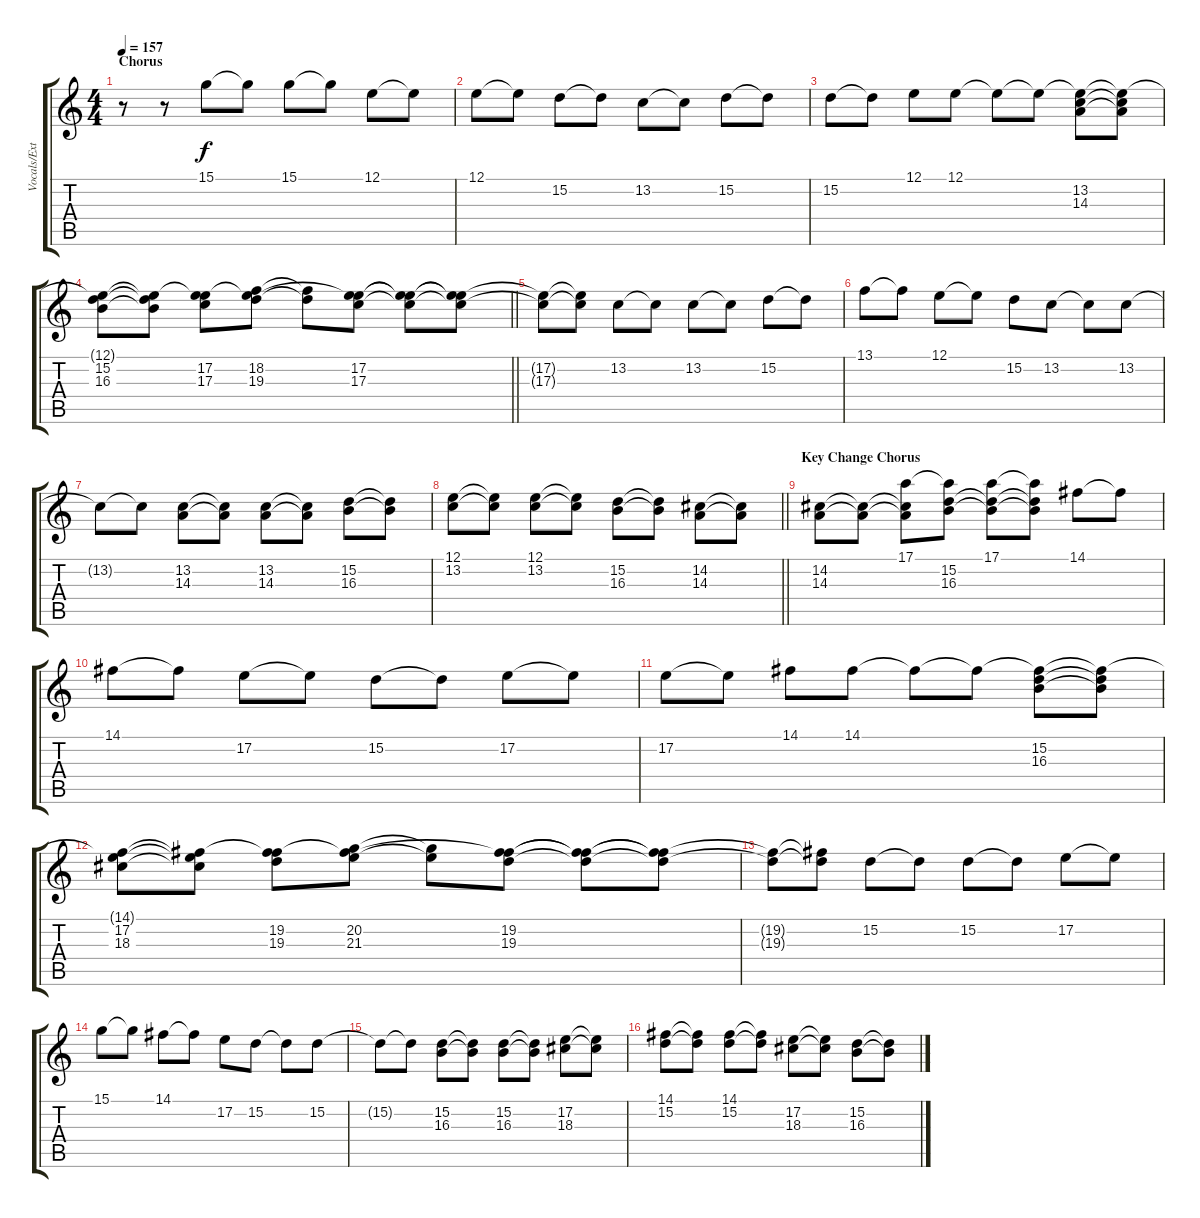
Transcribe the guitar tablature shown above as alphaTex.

\track ("Vocals/Extra guitar" "Vocals/Ext") {instrument lead2sawtooth}
\staff {score tabs}
\tuning (E4 B3 G3 D3 A2 D2) {hide}
\ts (4 4)
\section ("" "Chorus")
\tempo 157
\clef g2
\ks c
r.8{dy fff instrument lead2sawtooth} r.8 15.1.8{dy f} 15.1{t}.8 15.1.8 15.1{t}.8 12.1.8 12.1{t}.8 |
12.1.8 12.1{t}.8 15.2.8 15.2{t}.8 13.2.8 13.2{t}.8 15.2.8 15.2{t}.8 |
15.2.8 15.2{t}.8 12.1.8 12.1.8 12.1{t}.8 12.1{t}.8 (12.1{t} 13.2 14.3).8 (12.1{t} 13.2{t} 14.3{t}).8 |
\barLineRight lightlight
(12.1{t} 15.2 16.3).8 (12.1{t} 15.2{t} 16.3{t}).8 (12.1{t} 17.2 17.3).8 (12.1{t} 18.2 19.3).8 (18.2{t} 19.3{t}).8 (12.1{t} 17.2 17.3).8 (12.1{t} 17.2{t} 17.3{t}).8 (12.1{t} 17.2{t} 17.3{t}).8 |
(17.2{t} 17.3{t}).8 (17.2{t} 17.3{t}).8 13.2.8 13.2{t}.8 13.2.8 13.2{t}.8 15.2.8 15.2{t}.8 |
13.1.8 13.1{t}.8 12.1.8 12.1{t}.8 15.2.8 13.2.8 13.2{t}.8 13.2.8 |
13.2{t}.8 13.2{t}.8 (13.2 14.3).8 (13.2{t} 14.3{t}).8 (13.2 14.3).8 (13.2{t} 14.3{t}).8 (15.2 16.3).8 (15.2{t} 16.3{t}).8 |
\barLineRight lightlight
(12.1 13.2).8 (12.1{t} 13.2{t}).8 (12.1 13.2).8 (12.1{t} 13.2{t}).8 (15.2 16.3).8 (15.2{t} 16.3{t}).8 (14.2 14.3).8 (14.2{t} 14.3{t}).8 |
\section ("" "Key Change Chorus")
(14.2 14.3).8 (14.2{t} 14.3{t}).8 (17.1 14.2{t} 14.3{t}).8 (17.1{t} 15.2 16.3).8 (17.1 15.2{t} 16.3{t}).8 (17.1{t} 15.2{t} 16.3{t}).8 14.1.8 14.1{t}.8 |
14.1.8 14.1{t}.8 17.2.8 17.2{t}.8 15.2.8 15.2{t}.8 17.2.8 17.2{t}.8 |
17.2.8 17.2{t}.8 14.1.8 14.1.8 14.1{t}.8 14.1{t}.8 (14.1{t} 15.2 16.3).8 (14.1{t} 15.2{t} 16.3{t}).8 |
(14.1{t} 17.2 18.3).8 (14.1{t} 17.2{t} 18.3{t}).8 (14.1{t} 19.2 19.3).8 (14.1{t} 20.2 21.3).8 (20.2{t} 21.3{t}).8 (14.1{t} 19.2 19.3).8 (14.1{t} 19.2{t} 19.3{t}).8 (14.1{t} 19.2{t} 19.3{t}).8 |
(19.2{t} 19.3{t}).8 (19.2{t} 19.3{t}).8 15.2.8 15.2{t}.8 15.2.8 15.2{t}.8 17.2.8 17.2{t}.8 |
15.1.8 15.1{t}.8 14.1.8 14.1{t}.8 17.2.8 15.2.8 15.2{t}.8 15.2.8 |
15.2{t}.8 15.2{t}.8 (15.2 16.3).8 (15.2{t} 16.3{t}).8 (15.2 16.3).8 (15.2{t} 16.3{t}).8 (17.2 18.3).8 (17.2{t} 18.3{t}).8 |
(14.1 15.2).8 (14.1{t} 15.2{t}).8 (14.1 15.2).8 (14.1{t} 15.2{t}).8 (17.2 18.3).8 (17.2{t} 18.3{t}).8 (15.2 16.3).8 (15.2{t} 16.3{t}).8
